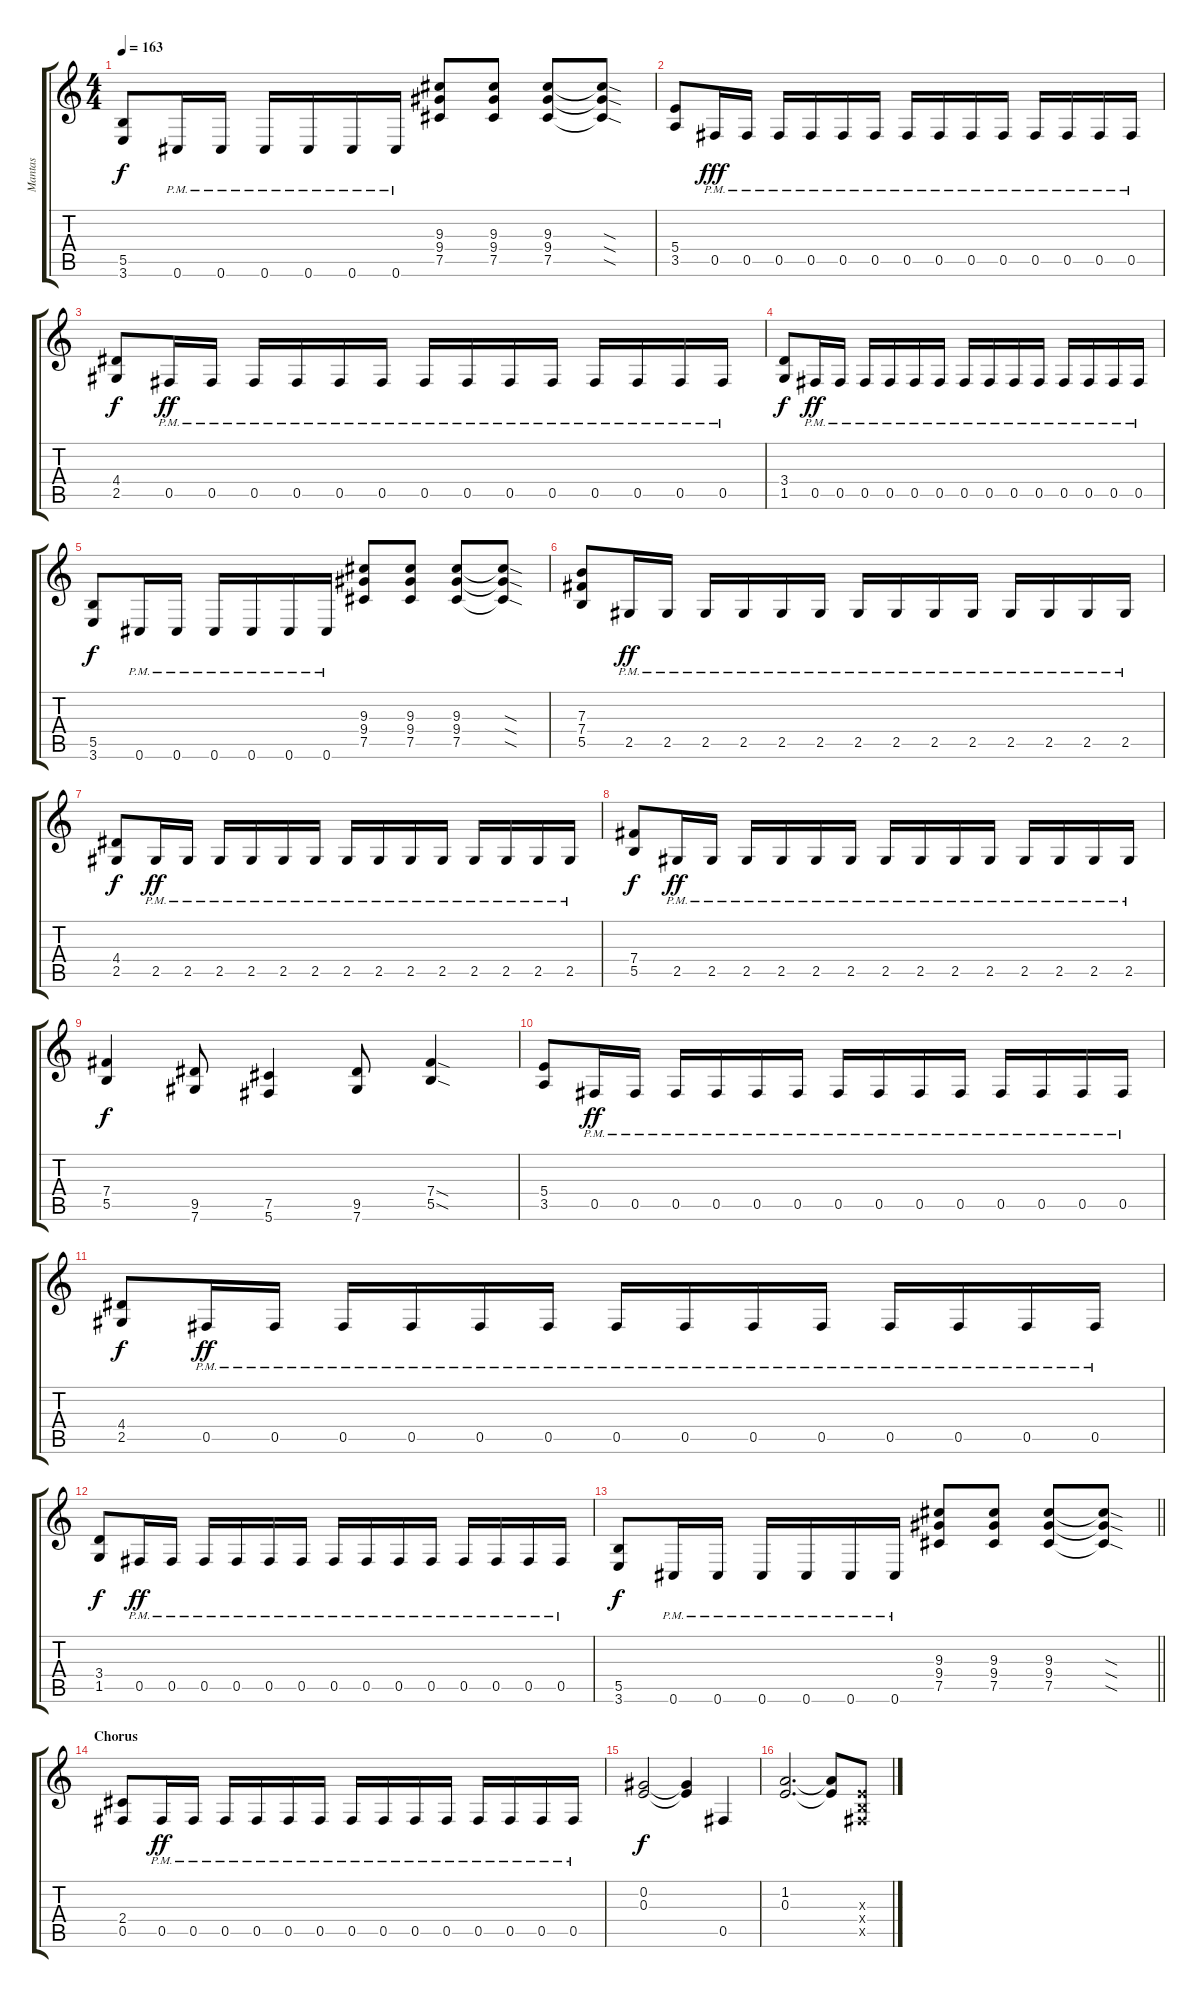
\track ("Mantas" "Mantas") {instrument overdrivenguitar}
\staff {score tabs}
\tuning (Db4 Ab3 E3 B2 Gb2 Db2) {hide}
\ts (4 4)
\tempo 163
\clef g2
\ks c
(5.5 3.6).8{dy f} 0.6{pm}.16 0.6{pm}.16 0.6{pm}.16 0.6{pm}.16 0.6{pm}.16 0.6{pm}.16 (9.3 9.4 7.5).8 (9.3 9.4 7.5).8 (9.3 9.4 7.5).8 (9.3{sod t} 9.4{sod t} 7.5{sod t}).8 |
(5.4 3.5).8 0.5{pm}.16{dy fff} 0.5{pm}.16 0.5{pm}.16 0.5{pm}.16 0.5{pm}.16 0.5{pm}.16 0.5{pm}.16 0.5{pm}.16 0.5{pm}.16 0.5{pm}.16 0.5{pm}.16 0.5{pm}.16 0.5{pm}.16 0.5{pm}.16 |
(4.4 2.5).8{dy f} 0.5{pm}.16{dy ff} 0.5{pm}.16 0.5{pm}.16 0.5{pm}.16 0.5{pm}.16 0.5{pm}.16 0.5{pm}.16 0.5{pm}.16 0.5{pm}.16 0.5{pm}.16 0.5{pm}.16 0.5{pm}.16 0.5{pm}.16 0.5{pm}.16 |
(3.4 1.5).8{dy f} 0.5{pm}.16{dy ff} 0.5{pm}.16 0.5{pm}.16 0.5{pm}.16 0.5{pm}.16 0.5{pm}.16 0.5{pm}.16 0.5{pm}.16 0.5{pm}.16 0.5{pm}.16 0.5{pm}.16 0.5{pm}.16 0.5{pm}.16 0.5{pm}.16 |
(5.5 3.6).8{dy f} 0.6{pm}.16 0.6{pm}.16 0.6{pm}.16 0.6{pm}.16 0.6{pm}.16 0.6{pm}.16 (9.3 9.4 7.5).8 (9.3 9.4 7.5).8 (9.3 9.4 7.5).8 (9.3{sod t} 9.4{sod t} 7.5{sod t}).8 |
(7.3 7.4 5.5).8 2.5{pm}.16{dy ff} 2.5{pm}.16 2.5{pm}.16 2.5{pm}.16 2.5{pm}.16 2.5{pm}.16 2.5{pm}.16 2.5{pm}.16 2.5{pm}.16 2.5{pm}.16 2.5{pm}.16 2.5{pm}.16 2.5{pm}.16 2.5{pm}.16 |
(4.4 2.5).8{dy f} 2.5{pm}.16{dy ff} 2.5{pm}.16 2.5{pm}.16 2.5{pm}.16 2.5{pm}.16 2.5{pm}.16 2.5{pm}.16 2.5{pm}.16 2.5{pm}.16 2.5{pm}.16 2.5{pm}.16 2.5{pm}.16 2.5{pm}.16 2.5{pm}.16 |
(7.4 5.5).8{dy f} 2.5{pm}.16{dy ff} 2.5{pm}.16 2.5{pm}.16 2.5{pm}.16 2.5{pm}.16 2.5{pm}.16 2.5{pm}.16 2.5{pm}.16 2.5{pm}.16 2.5{pm}.16 2.5{pm}.16 2.5{pm}.16 2.5{pm}.16 2.5{pm}.16 |
(7.4 5.5).4{dy f} (9.5 7.6).8 (7.5 5.6).4 (9.5 7.6).8 (7.4{sod} 5.5{sod}).4 |
(5.4 3.5).8 0.5{pm}.16{dy ff} 0.5{pm}.16 0.5{pm}.16 0.5{pm}.16 0.5{pm}.16 0.5{pm}.16 0.5{pm}.16 0.5{pm}.16 0.5{pm}.16 0.5{pm}.16 0.5{pm}.16 0.5{pm}.16 0.5{pm}.16 0.5{pm}.16 |
(4.4 2.5).8{dy f} 0.5{pm}.16{dy ff} 0.5{pm}.16 0.5{pm}.16 0.5{pm}.16 0.5{pm}.16 0.5{pm}.16 0.5{pm}.16 0.5{pm}.16 0.5{pm}.16 0.5{pm}.16 0.5{pm}.16 0.5{pm}.16 0.5{pm}.16 0.5{pm}.16 |
(3.4 1.5).8{dy f} 0.5{pm}.16{dy ff} 0.5{pm}.16 0.5{pm}.16 0.5{pm}.16 0.5{pm}.16 0.5{pm}.16 0.5{pm}.16 0.5{pm}.16 0.5{pm}.16 0.5{pm}.16 0.5{pm}.16 0.5{pm}.16 0.5{pm}.16 0.5{pm}.16 |
\barLineRight lightlight
(5.5 3.6).8{dy f} 0.6{pm}.16 0.6{pm}.16 0.6{pm}.16 0.6{pm}.16 0.6{pm}.16 0.6{pm}.16 (9.3 9.4 7.5).8 (9.3 9.4 7.5).8 (9.3 9.4 7.5).8 (9.3{sod t} 9.4{sod t} 7.5{sod t}).8 |
\section ("" "Chorus")
(2.4 0.5).8 0.5{pm}.16{dy ff} 0.5{pm}.16 0.5{pm}.16 0.5{pm}.16 0.5{pm}.16 0.5{pm}.16 0.5{pm}.16 0.5{pm}.16 0.5{pm}.16 0.5{pm}.16 0.5{pm}.16 0.5{pm}.16 0.5{pm}.16 0.5{pm}.16 |
(0.2 0.3).2{dy f} (0.2{t} 0.3{t}).4 0.5.4 |
(1.2 0.3).2{d} (1.2{t} 0.3{t}).8 (0.3{x} 0.4{x} 0.5{x}).8
